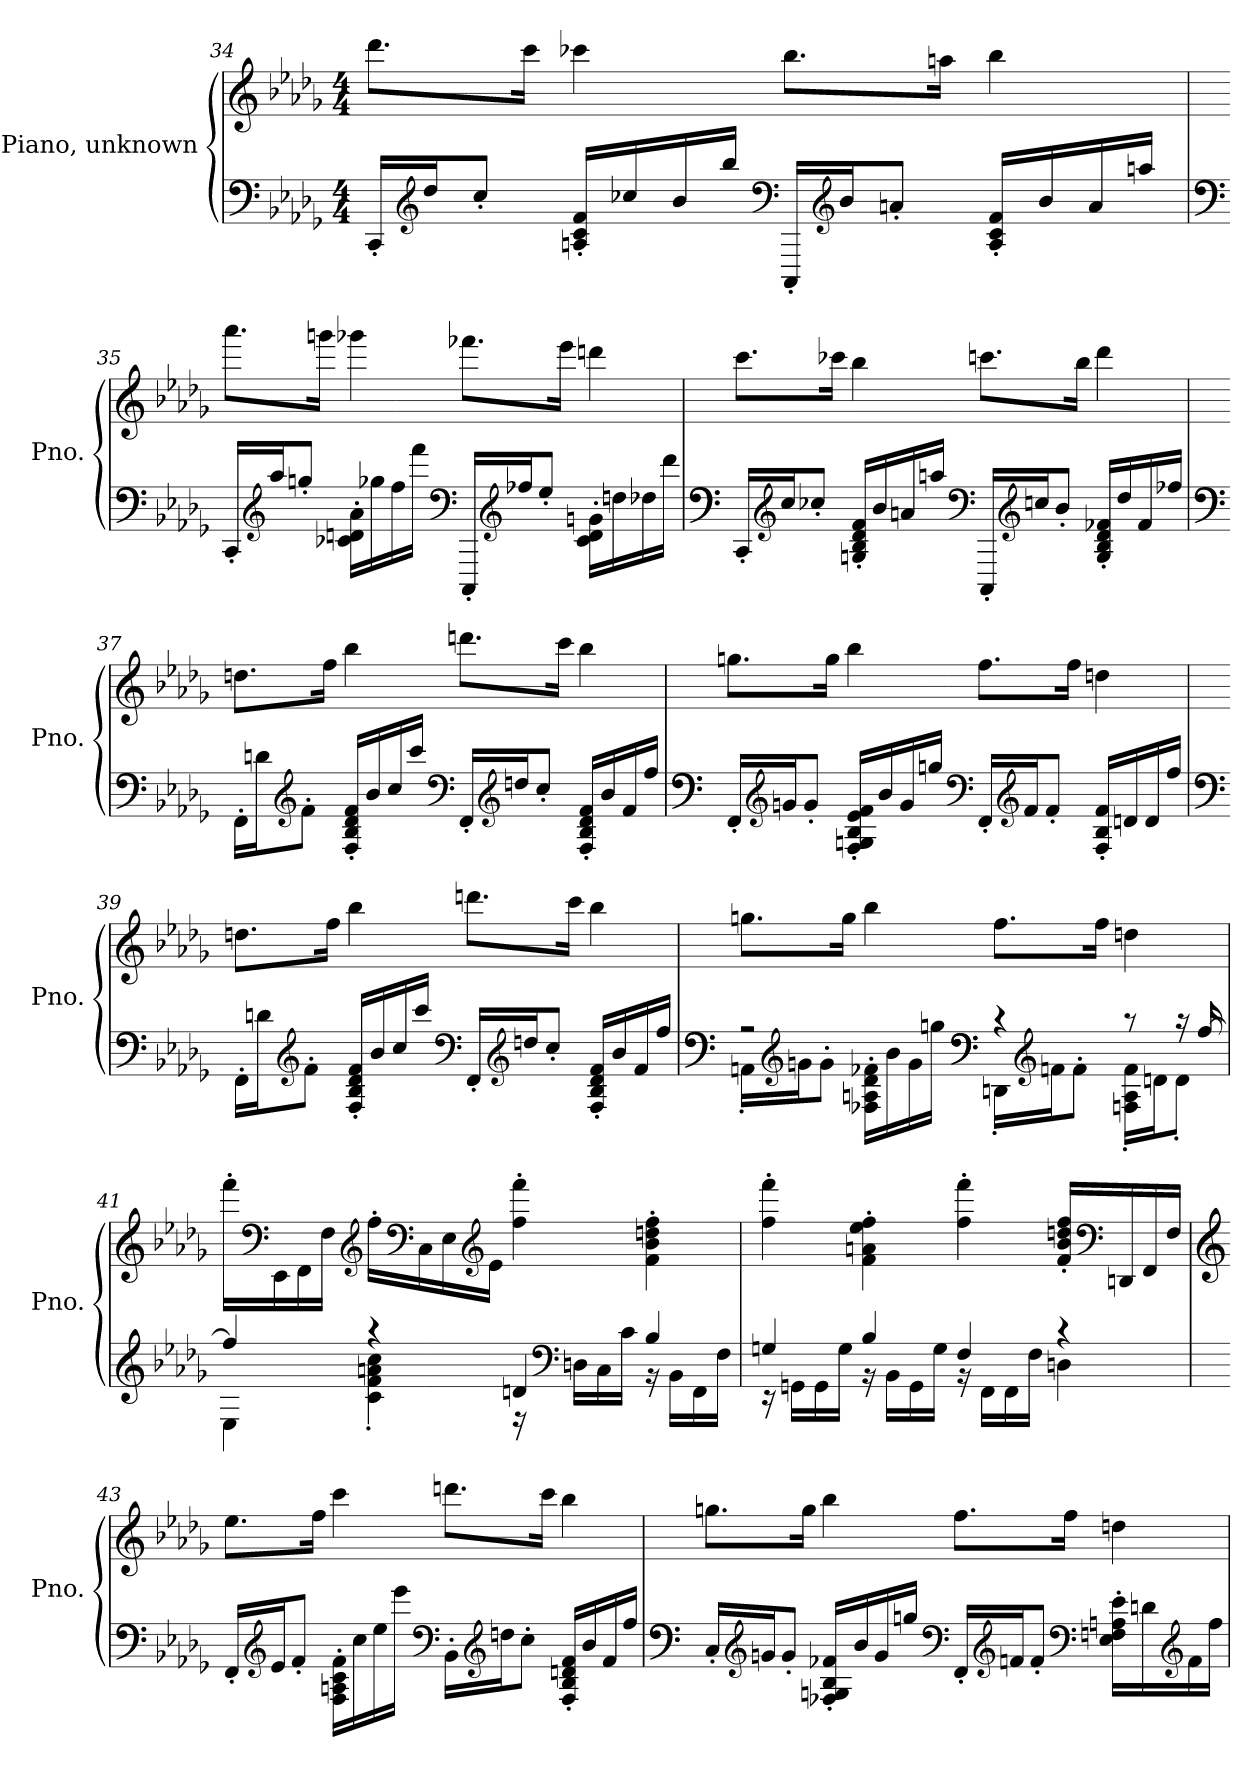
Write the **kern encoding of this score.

**kern	**kern
*part1	*part1
*staff2	*staff1
*I"Piano, unknown	*
*I'Pno.	*
!!LO:LB:g=z
*clefF4	*clefG2
*k[b-e-a-d-g-]	*k[b-e-a-d-g-]
*M4/4	*M4/4
=34	=34
16CC'/LL	8.ddd-\L
*clefG2	*
16dd-/J	.
8cc'/J	.
.	16ccc\Jk
16An/' 16c/' 16f/'LL	4ccc-X\
16cc-X/	.
16b-/	.
16bb-/JJ	.
*clefF4	*
16CCC'/LL	8.bb-\L
*clefG2	*
16b-/J	.
8an'/J	.
.	16aan\Jk
16A/' 16c/' 16f/'LL	4bb-\
16b-/	.
16a/	.
16aan/JJ	.
!!LO:LB:g=z
=35	=35
*clefF4	*
16CC'/LL	8.aaa-\L
*clefG2	*
16aa-/J	.
8ggn'/J	.
.	16gggn\Jk
16c-X\' 16dn\' 16a-\'LL	4ggg-X\
16gg-X\	.
16ff\	.
16fff\JJ	.
*clefF4	*
16CCC'/LL	8.fff-X\L
*clefG2	*
16ff-X/J	.
8ee-'/J	.
.	16eee-\Jk
16c-\' 16d\' 16gn\'LL	4dddn\
16ddn\	.
16dd-X\	.
16ddd-\JJ	.
!!LO:LB:g=z
=36	=36
*clefF4	*
16CC'/LL	8.ccc\L
*clefG2	*
16cc/J	.
8cc-X'/J	.
.	16ccc-X\Jk
16Gn/' 16B-/' 16d-/' 16f/'LL	4bb-\
16b-/	.
16an/	.
16aan/JJ	.
*clefF4	*
16CCC'/LL	8.cccn\L
*clefG2	*
16ccn/J	.
8b-'/J	.
.	16bb-\Jk
16G/' 16B-/' 16d-/' 16f-X/'LL	4ddd-\
16dd-/	.
16f-/	.
16ff-X/JJ	.
!!LO:PB:g=z
=37	=37
*clefF4	*
16FF'\LL	8.ddn\L
16dn\J	.
*clefG2	*
8f'\J	.
.	16ff\Jk
16F/' 16B-/' 16d/' 16f/'LL	4bb-\
16b-/	.
16cc/	.
16ccc/JJ	.
*clefF4	*
16FF'/LL	8.dddn\L
*clefG2	*
16ddn/J	.
8cc'/J	.
.	16ccc\Jk
16F/' 16B-/' 16d/' 16f/'LL	4bb-\
16b-/	.
16f/	.
16ff/JJ	.
!!LO:LB:g=z
=38	=38
*clefF4	*
16FF'/LL	8.ggn\L
*clefG2	*
16gn/J	.
8g'/J	.
.	16gg\Jk
16F/' 16Gn/' 16B-/' 16e-/' 16f/'LL	4bb-\
16b-/	.
16g/	.
16ggn/JJ	.
*clefF4	*
16FF'/LL	8.ff\L
*clefG2	*
16f/J	.
8f'/J	.
.	16ff\Jk
16F/' 16B-/' 16f/'LL	4ddn\
16dn/	.
16d/	.
16ff/JJ	.
!!LO:LB:g=z
=39	=39
*clefF4	*
16FF'\LL	8.ddn\L
16dn\J	.
*clefG2	*
8f'\J	.
.	16ff\Jk
16F/' 16B-/' 16d/' 16f/'LL	4bb-\
16b-/	.
16cc/	.
16ccc/JJ	.
*clefF4	*
16FF'/LL	8.dddn\L
*clefG2	*
16ddn/J	.
8cc'/J	.
.	16ccc\Jk
16F/' 16B-/' 16d/' 16f/'LL	4bb-\
16b-/	.
16f/	.
16ff/JJ	.
!!LO:LB:g=z
=40	=40
*clefF4	*
*^	*
2r	16AAn'\LL	8.ggn\L
*clefG2	*	*
.	16gn\J	.
.	8g'\J	.
.	.	16gg\Jk
.	16F-X\' 16An\' 16d-\' 16f-X\'LL	4bb-\
.	16b-\	.
.	16g\	.
.	16ggn\JJ	.
*clefF4	*	*
4r	16DDn'\LL	8.ff\L
*clefG2	*	*
.	16fn\J	.
.	8f'\J	.
.	.	16ff\Jk
8r	16Fn\' 16A\' 16f\'LL	4ddn\
.	16dn\J	.
16r	8d'\J	.
[16ff/	.	.
!!LO:LB:g=z
=41	=41	=41
4ff/]	4E-\	16fff'\LL
*	*	*clefF4
.	.	16EE-\
.	.	16FF\
.	.	16F\JJ
*	*	*clefG2
4r	4c\' 4f\' 4an\' 4cc\'	16ff'\LL
*	*	*clefF4
.	.	16C\
.	.	16E-\
*	*	*clefG2
.	.	16e-\JJ
4dn/	16r	4ff\' 4fff\'
*clefF4	*	*
.	16Dn\LL	.
.	16C\	.
.	16c\JJ	.
4B-/	16r	4f\' 4b-\' 4ddn\' 4ff\'
.	16BB-\LL	.
.	16FF\	.
.	16F\JJ	.
!!LO:LB:g=z
=42	=42	=42
4Gn/	16r	4ff\' 4fff\'
.	16GGn\LL	.
.	16GG\	.
.	16G\JJ	.
4B-/	16r	4f\' 4an\' 4ee-\' 4ff\'
.	16BB-\LL	.
.	16GG\	.
.	16G\JJ	.
4F/	16r	4ff\' 4fff\'
.	16FF\LL	.
.	16FF\	.
.	16F\JJ	.
4r	4Dn\	16f/' 16b-/' 16ddn/' 16ff/'LL
*	*	*clefF4
.	.	16DDn/
.	.	16FF/
.	.	16F/JJ
*v	*v	*
=43	=43
*	*clefG2
16FF'/LL	8.ee-\L
*clefG2	*
16e-/J	.
8f'/J	.
.	16ff\Jk
16F\' 16An\' 16c\' 16f\'LL	4ccc\
16cc\	.
16ee-\	.
16eee-\JJ	.
*clefF4	*
16BB-'\LL	8.dddn\L
*clefG2	*
16ddn\J	.
8cc'\J	.
.	16ccc\Jk
16F/' 16B-/' 16dn/' 16f/'LL	4bb-\
16b-/	.
16f/	.
16ff/JJ	.
!!LO:PB:g=z
=44	=44
*clefF4	*
16C'/LL	8.ggn\L
*clefG2	*
16gn/J	.
8g'/J	.
.	16gg\Jk
16F-X/' 16Gn/' 16B-/' 16f-X/'LL	4bb-\
16b-/	.
16g/	.
16ggn/JJ	.
*clefF4	*
16FF'/LL	8.ff\L
*clefG2	*
16fn/J	.
8f'/J	.
.	16ff\Jk
*clefF4	*
16E-\' 16Fn\' 16An\' 16e-\'LL	4ddn\
16dn\	.
*clefG2	*
16f\	.
16ff\JJ	.
=	=
*-	*-
